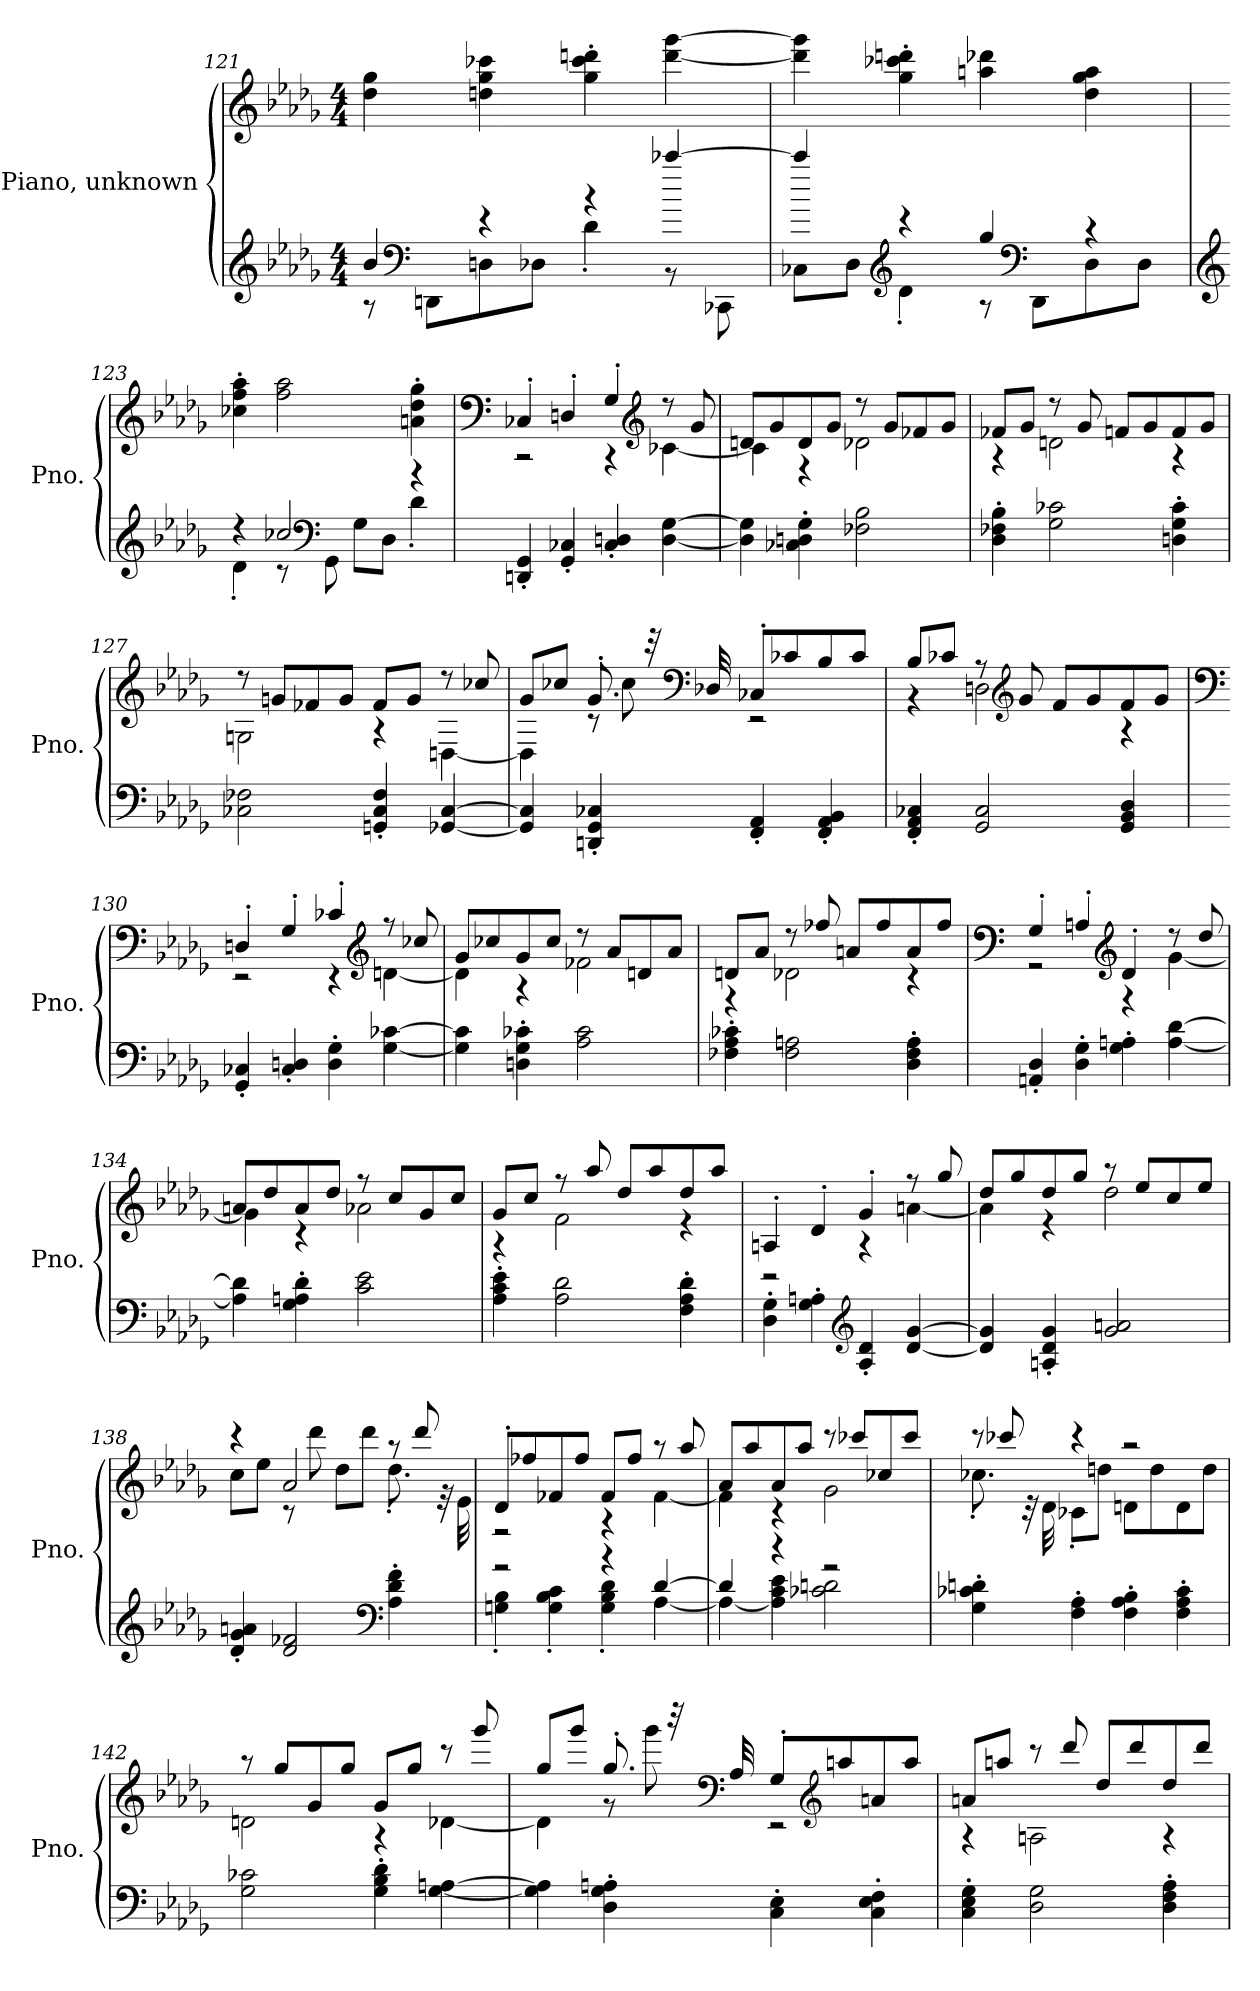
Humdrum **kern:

**kern	**kern
*part1	*part1
*staff2	*staff1
*I"Piano, unknown	*
*I'Pno.	*
*clefG2	*clefG2
*k[b-e-a-d-g-]	*k[b-e-a-d-g-]
*M4/4	*M4/4
=121	=121
*^	*
4b-/	8r	4dd-\ 4gg-\
*clefF4	*	*
.	8DDn\L	.
4r	8Dn\	4ddn\ 4gg-\ 4ccc-X\
.	8D-X\J	.
4r	4d-'\	4gg-\' 4ccc-\' 4dddn\'
[4ccc-X/	8r	[4ddd\ [4ggg-\
.	8CC-X\	.
=122	=122	=122
4ccc-/]	8C-X\L	4ddd\] 4ggg-\]
.	8D-\J	.
*clefG2	*	*
4r	4d-'\	4gg-\' 4ccc-X\' 4dddn\'
4gg-/	8r	4aan\ 4ddd-X\
*clefF4	*	*
.	8DD-\L	.
4r	8D-\	4dd-\ 4gg-\ 4aa\
.	8D-\J	.
!!LO:LB:g=z
=123	=123	=123
*clefG2	*	*
4r	4d-'\	4cc-X\' 4ff\' 4aa-\'
2cc-X/	8r	2ff\ 2aa-\
*clefF4	*	*
.	8GG-\	.
.	8G-\L	.
.	8D-\J	.
4r	4d-'\	4an\' 4dd-\' 4gg-\'
*v	*v	*
=124	=124
*	*clefF4
*	*^
4DDn/' 4GG-/'	4C-X'/	2r
4GG-/' 4C-X/'	4Dn'/	.
4C-/' 4Dn/'	4G-'/	4r
*	*clefG2	*
[4D\ [4G-\	8r	[4c-X\
.	8g-/	.
=125	=125	=125
4D\] 4G-\]	8dn/L	4c-\]
.	8g-/	.
4C-X\' 4Dn\' 4G-\'	8d/	4r
.	8g-/J	.
2F-X\ 2B-\	8r	2d-X\
.	8g-/L	.
.	8f-X/	.
.	8g-/J	.
!!LO:LB:g=z	!!
=126	=126	=126
4D-\' 4F-X\' 4B-\'	8f-X/L	4r
.	8g-/J	.
2G-\ 2c-X\	8r	2dn\
.	8g-/	.
.	8fn/L	.
.	8g-/	.
4Dn\' 4G-\' 4c-\'	8f/	4r
.	8g-/J	.
=127	=127	=127
2C-X\ 2F-X\	8r	2Gn\
.	8gn/L	.
.	8f-X/	.
.	8g/J	.
4GGn/' 4C-/' 4F-/'	8f-/L	4r
.	8g/J	.
[4GG-X/ [4C-/	8r	[4Dn\
.	8cc-X/	.
=128	=128	=128
4GG-/] 4C-/]	8g-/L	4D\]
.	8cc-X/J	.
4DDn/' 4GG-/' 4C-X/'	8.g-'/	8r
.	.	8cc-\
.	32r	.
*	*clefF4	*
.	32D-X/	.
4FF/' 4AA-/'	8C-X'/L	2r
.	8c-X/	.
4FF/' 4AA-/' 4BB-/'	8B-/	.
.	8c-/J	.
!!LO:LB:g=z	!!
=129	=129	=129
4FF/' 4AA-/' 4C-X/'	8B-/L	4r
.	8c-X/J	.
2GG-/ 2C-/	8r	2Dn\
*	*clefG2	*
.	8g-/	.
.	8f/L	.
.	8g-/	.
4GG-/ 4BB-/ 4D-/	8f/	4r
.	8g-/J	.
=130	=130	=130
*	*clefF4	*
4GG-/' 4C-X/'	4Dn'/	2r
4C-/' 4Dn/'	4G-'/	.
4D\' 4G-\'	4c-X'/	4r
*	*clefG2	*
[4G-\ [4c-X\	8r	[4dn\
.	8cc-X/	.
=131	=131	=131
4G-\] 4c-\]	8g-/L	4d\]
.	8cc-X/	.
4Dn\' 4G-\' 4c-X\'	8g-/	4r
.	8cc-/J	.
2A-\ 2c-\	8r	2f-X\
.	8a-/L	.
.	8dn/	.
.	8a-/J	.
!!LO:LB:g=z	!!
=132	=132	=132
4F-X\' 4A-\' 4c-X\'	8dn/L	4r
.	8a-/J	.
2F-\ 2An\	8r	2d-X\
.	8ff-X/	.
.	8an/L	.
.	8ff-/	.
4D-\' 4F-\' 4A\'	8a/	4r
.	8ff-/J	.
=133	=133	=133
*	*clefF4	*
4AAn/' 4D-/'	4G-'/	2r
4D-\' 4G-\'	4An'/	.
*	*clefG2	*
4G-\' 4An\'	4d-'/	4r
[4A\ [4d-\	8r	[4g-\
.	8dd-/	.
=134	=134	=134
4A\] 4d-\]	8an/L	4g-\]
.	8dd-/	.
4G-\' 4An\' 4d-\'	8a/	4r
.	8dd-/J	.
2c\ 2e-\	8r	2a-X\
.	8cc/L	.
.	8g-/	.
.	8cc/J	.
=135	=135	=135
4A-\' 4c\' 4e-\'	8g-/L	4r
.	8cc/J	.
2A-\ 2d-\	8r	2f\
.	8aa-/	.
.	8dd-/L	.
.	8aa-/	.
4F\' 4A-\' 4d-\'	8dd-/	4r
.	8aa-/J	.
!!LO:PB:g=z	!!
=136	=136	=136
4D-\' 4G-\'	4An'/	2r
4G-\' 4An\'	4d-'/	.
*clefG2	*	*
4A/' 4d-/'	4g-'/	4r
[4d-/ [4g-/	8r	[4an\
.	8gg-/	.
=137	=137	=137
4d-/] 4g-/]	8dd-/L	4a\]
.	8gg-/	.
4An/' 4d-/' 4g-/'	8dd-/	4r
.	8gg-/J	.
2g-/ 2an/	8r	2dd-\
.	8ee-/L	.
.	8cc/	.
.	8ee-/J	.
=138	=138	=138
4d-/' 4g-/' 4an/'	4r	8cc\L
.	.	8ee-\J
2d-/ 2f-X/	2a-/	8r
.	.	8ddd-\
.	.	8dd-\L
.	.	8ddd-\J
*clefF4	*	*
4A-\' 4d-\' 4f-\'	8r	8.dd-'\
.	8ddd-/	.
.	.	32r
.	.	32e-\
=139	=139	=139
*^	*	*
2r	4Gn\' 4B-\'	8d-'/L	2r
.	.	8ff-X/	.
.	4G\' 4B-\' 4c\'	8f-X/	.
.	.	8ff-/J	.
4r	4G\' 4B-\' 4d-\'	8f-/L	4r
.	.	8ff-/J	.
[4d-/	[4A-\	8r	[4f-\
.	.	8aa-/	.
!!LO:LB:g=z	!!
=140	=140	=140	=140
4d-/]	4A-\_	8a-/L	4f-\]
.	.	8aa-/	.
4r	4A-\] 4c\ 4e-\	8a-/	4r
.	.	8aa-/J	.
2r	2c-X\ 2dn\	8r	2g-\
.	.	8ccc-X/L	.
.	.	8cc-X/	.
.	.	8ccc-/J	.
*v	*v	*	*
=141	=141	=141
4G-\' 4c-X\' 4dn\'	8r	8.cc-X'\
.	8ccc-X/	.
.	.	32r
.	.	32d-\
4F\' 4A-\'	4r	8c-X'\L
.	.	8ddn\J
4F\' 4A-\' 4B-\'	2r	8dn\L
.	.	8dd\
4F\' 4A-\' 4c-\'	.	8d\
.	.	8dd\J
=142	=142	=142
2G-\ 2c-X\	8r	2dn\
.	8gg-/L	.
.	8g-/	.
.	8gg-/J	.
4G-\' 4B-\' 4d-\'	8g-/L	4r
.	8gg-/J	.
[4G-\ [4An\	8r	[4d-X\
.	8ggg-/	.
!!LO:LB:g=z	!!
=143	=143	=143
4G-\] 4A\]	8gg-/L	4d-\]
.	8ggg-/J	.
4D-\' 4G-\' 4An\'	8.gg-'/	8r
.	.	8ggg-\
.	32r	.
*	*clefF4	*
.	32A-/	.
4C\' 4E-\'	8G-'/L	2r
*	*clefG2	*
.	8aan/	.
4C\' 4E-\' 4F\'	8an/	.
.	8aa/J	.
=144	=144	=144
4C\' 4E-\' 4G-\'	8an/L	4r
.	8aan/J	.
2D-\ 2G-\	8r	2An\
.	8ddd-/	.
.	8dd-/L	.
.	8ddd-/	.
4D-\' 4F\' 4A-\'	8dd-/	4r
.	8ddd-/J	.
*	*v	*v
=	=
*-	*-
